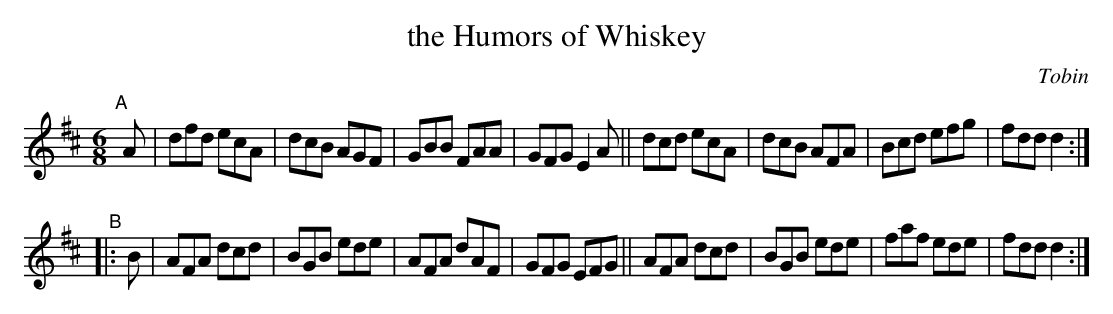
X:1
T: the Humors of Whiskey
C: Tobin
M: 6/8
K: D
"^A"[|] A |\
dfd ecA | dcB AGF | GBB FAA | GFG E2A ||\
dcd ecA | dcB AFA | Bcd efg | fdd d2 :|
"^B"|: B |\
AFA dcd | BGB ede | AFA dAF | GFG EFG ||\
AFA dcd | BGB ede | faf ede | fdd d2 :|
